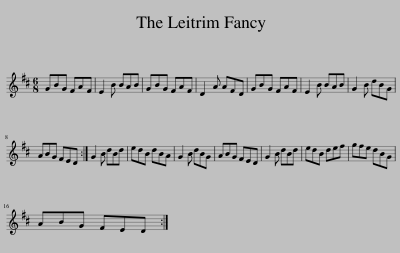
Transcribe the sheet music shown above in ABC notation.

X:1
L:1/8
M:6/8
I:linebreak $
K:D
V:1 treble
V:1
 GBG FAF | E2 B BAB | GBG FAF | D2 A AFD | GBG FAF | %5
 E2 B BAB | G2 B dBG |$ ABG FED :| G2 B dBd | edB dBA | %10
 G2 B dBG | ABG FED | G2 B dBd | edB def | gfe dBG |$ %15
 ABG FED :| %16
